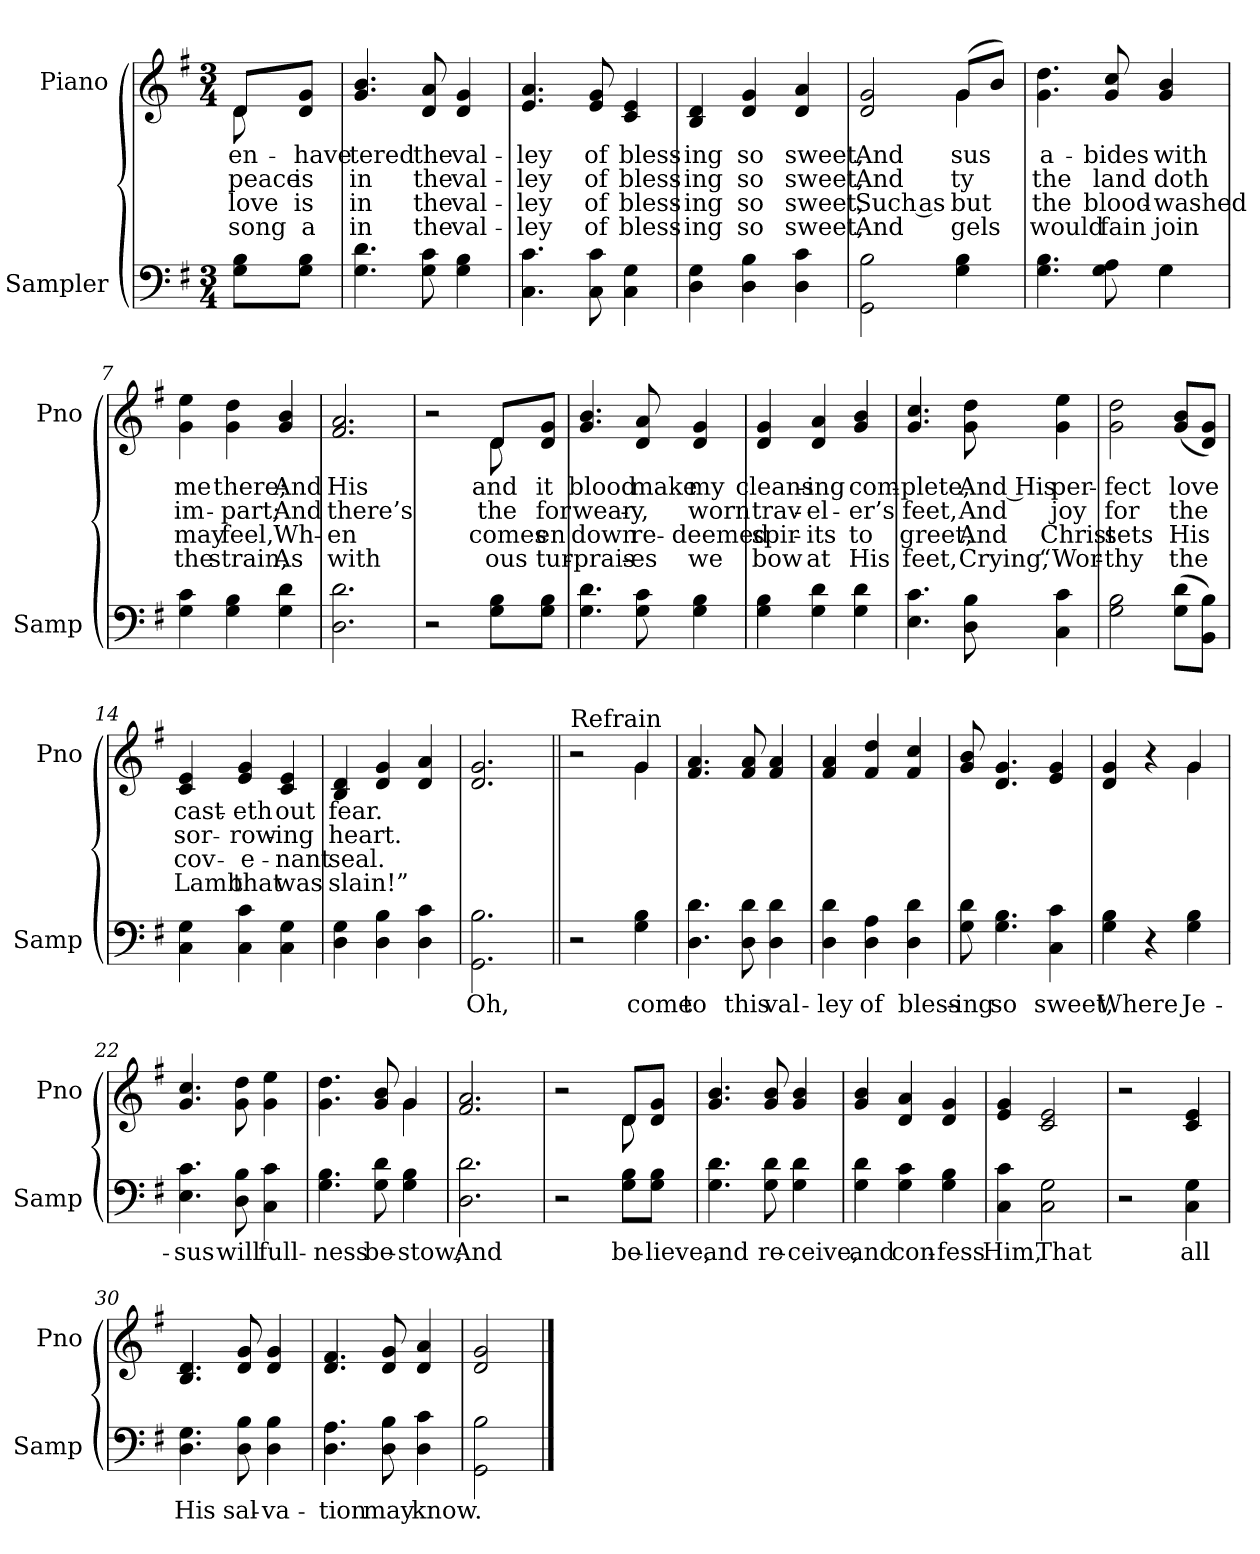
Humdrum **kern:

**kern	**text	**kern	**text	**text	**text	**text
*part2	*part2	*part1	*part1	*part1	*part1	*part1
*staff2	*staff2	*staff1	*staff1	*staff1	*staff1	*staff1
*I"Sampler	*	*I"Piano	*	*	*	*
*I'Samp	*	*I'Pno	*	*	*	*
*clefF4	*	*clefG2	*	*	*	*
*k[f#]	*	*k[f#]	*	*	*	*
*G:	*	*G:	*	*	*	*
*M3/4	*	*M3/4	*	*	*	*
=1	=1	=1	=1	=1	=1	=1
*	*	*^	*	*	*	*
8G\ 8B\L	.	8d/L	8d	en-	peace	love	song
8G\ 8B\J	.	8d/ 8g/J	8ryy	have	is	is	a
*	*	*v	*v	*	*	*	*
=2	=2	=2	=2	=2	=2	=2
4.G 4.d	.	4.g 4.b	-tered	in	in	in
8G 8c	.	8d 8a	the	the	the	the
4G 4B	.	4d 4g	val-	val-	val-	val-
=3	=3	=3	=3	=3	=3	=3
4.C 4.c	.	4.e 4.a	-ley	-ley	-ley	-ley
8C 8c	.	8e 8g	of	of	of	of
4C 4G	.	4c 4e	bless-	bless-	bless-	bless-
=4	=4	=4	=4	=4	=4	=4
4D 4G	.	4B 4d	-ing	-ing	-ing	-ing
4D 4B	.	4d 4g	so	so	so	so
4D 4c	.	4d 4a	sweet,	sweet,	sweet,	sweet,
=5	=5	=5	=5	=5	=5	=5
*	*	*^	*	*	*	*
2GG 2B	.	2d 2g	2ryy	And	And	Such as	And
4G 4B	.	(8g/L	4g	-sus	-ty	but	-gels
.	.	8b/J)	.	.	.	.	.
*	*	*v	*v	*	*	*	*
=6	=6	=6	=6	=6	=6	=6
*^	*	*	*	*	*	*
4.G 4.B	2ryy	.	4.g 4.dd	a-	the	the	would
8G 8A	.	.	8g 8cc	-bides	land	blood-	fain
4G\	4G	.	4g 4b	with	doth	-washed	join
*v	*v	*	*	*	*	*	*
=7	=7	=7	=7	=7	=7	=7
4G 4c	.	4g 4ee	me	im-	may	the
4G 4B	.	4g 4dd	there;	-part;	feel,	strain,
4G 4d	.	4g 4b	And	And	Wh-	As
=8	=8	=8	=8	=8	=8	=8
2.D 2.d	.	2.f# 2.a	His	there’s	-en	with
=9	=9	=9	=9	=9	=9	=9
*	*	*^	*	*	*	*
2r	.	2r	2ryy	.	.	.	.
8G\ 8B\L	.	8d/L	8d	and	the	comes	-ous
8G\ 8B\J	.	8d/ 8g/J	8ryy	-it	for	-en	-tur-
*	*	*v	*v	*	*	*	*
=10	=10	=10	=10	=10	=10	=10
4.G 4.d	.	4.g 4.b	blood	wear-	down	prais-
8G 8c	.	8d 8a	make	-y,	re-	-es
4G 4B	.	4d 4g	my	worn	-deemed	we
=11	=11	=11	=11	=11	=11	=11
4G 4B	.	4d 4g	cleans-	trav-	spir-	bow
4G 4d	.	4d 4a	-ing	-el-	-its	at
4G 4d	.	4g 4b	com-	-er’s	to	His
=12	=12	=12	=12	=12	=12	=12
4.E 4.c	.	4.g 4.cc	-plete,	feet,	greet,	feet,
8D 8B	.	8g 8dd	And His	And	And	Crying,
4C 4c	.	4g 4ee	per-	joy	Christ	“Wor-
=13	=13	=13	=13	=13	=13	=13
2G 2B	.	2g 2dd	-fect	for	sets	-thy
(8G\ 8d\L	.	(8g/ 8b/L	love	the	His	the
8BB\ 8B\J)	.	8d/ 8g/J)	.	.	.	.
=14	=14	=14	=14	=14	=14	=14
4C 4G	.	4c 4e	cast-	sor-	cov-	Lamb
4C 4c	.	4e 4g	-eth	-row-	-e-	that
4C 4G	.	4c 4e	out	-ing	-nant	was
=15	=15	=15	=15	=15	=15	=15
4D 4G	.	4B 4d	fear.	heart.	seal.	slain!”
4D 4B	.	4d 4g	.	.	.	.
4D 4c	.	4d 4a	.	.	.	.
=16	=16	=16	=16	=16	=16	=16
2.GG 2.B	Oh,	2.d 2.g	.	.	.	.
=17||	=17||	=17||	=17||	=17||	=17||	=17||
*	*	*^	*	*	*	*
!	!	!LO:TX:t=Refrain	!	!	!	!	!
2r	.	2r	2ryy	.	.	.	.
4G 4B	come	4g/	4g	.	.	.	.
*	*	*v	*v	*	*	*	*
=18	=18	=18	=18	=18	=18	=18
4.D 4.d	to	4.f# 4.a	.	.	.	.
8D 8d	this	8f# 8a	.	.	.	.
4D 4d	val-	4f# 4a	.	.	.	.
=19	=19	=19	=19	=19	=19	=19
4D 4d	-ley	4f# 4a	.	.	.	.
4D 4A	of	4f# 4dd	.	.	.	.
4D 4d	bless-	4f# 4cc	.	.	.	.
=20	=20	=20	=20	=20	=20	=20
8G 8d	-ing	8g 8b	.	.	.	.
4.G 4.B	so	4.d 4.g	.	.	.	.
4C 4c	sweet,	4e 4g	.	.	.	.
=21	=21	=21	=21	=21	=21	=21
*	*	*^	*	*	*	*
4G 4B	Where	4d 4g	2ryy	.	.	.	.
4r	.	4r	.	.	.	.	.
4G 4B	Je-	4g/	4g	.	.	.	.
*	*	*v	*v	*	*	*	*
=22	=22	=22	=22	=22	=22	=22
4.E 4.c	-sus	4.g 4.cc	.	.	.	.
8D 8B	will	8g 8dd	.	.	.	.
4C 4c	full-	4g 4ee	.	.	.	.
=23	=23	=23	=23	=23	=23	=23
*	*	*^	*	*	*	*
4.G 4.B	-ness	4.g 4.dd	2ryy	.	.	.	.
8G 8d	be-	8g 8b	.	.	.	.	.
4G 4B	-stow;	4g/	4g	.	.	.	.
*	*	*v	*v	*	*	*	*
=24	=24	=24	=24	=24	=24	=24
2.D 2.d	And	2.f# 2.a	.	.	.	.
=25	=25	=25	=25	=25	=25	=25
*	*	*^	*	*	*	*
2r	.	2r	2ryy	.	.	.	.
8G\ 8B\L	be-	8d/L	8d	.	.	.	.
8G\ 8B\J	-lieve,	8d/ 8g/J	8ryy	.	.	.	.
*	*	*v	*v	*	*	*	*
=26	=26	=26	=26	=26	=26	=26
4.G 4.d	and	4.g 4.b	.	.	.	.
8G 8d	re-	8g 8b	.	.	.	.
4G 4d	-ceive,	4g 4b	.	.	.	.
=27	=27	=27	=27	=27	=27	=27
4G 4d	and	4g 4b	.	.	.	.
4G 4c	con-	4d 4a	.	.	.	.
4G 4B	-fess	4d 4g	.	.	.	.
=28	=28	=28	=28	=28	=28	=28
4C 4c	Him,	4e 4g	.	.	.	.
2C 2G	That	2c/ 2e/	.	.	.	.
=29	=29	=29	=29	=29	=29	=29
2r	.	2r	.	.	.	.
4C 4G	all	4c 4e	.	.	.	.
=30	=30	=30	=30	=30	=30	=30
4.D 4.G	His	4.B 4.d	.	.	.	.
8D 8B	sal-	8d 8g	.	.	.	.
4D 4B	-va-	4d 4g	.	.	.	.
=31	=31	=31	=31	=31	=31	=31
4.D 4.A	-tion	4.d 4.f#	.	.	.	.
8D 8B	may	8d 8g	.	.	.	.
4D 4c	know.	4d 4a	.	.	.	.
=32	=32	=32	=32	=32	=32	=32
2GG 2B	.	2d 2g	.	.	.	.
==	==	==	==	==	==	==
*-	*-	*-	*-	*-	*-	*-
